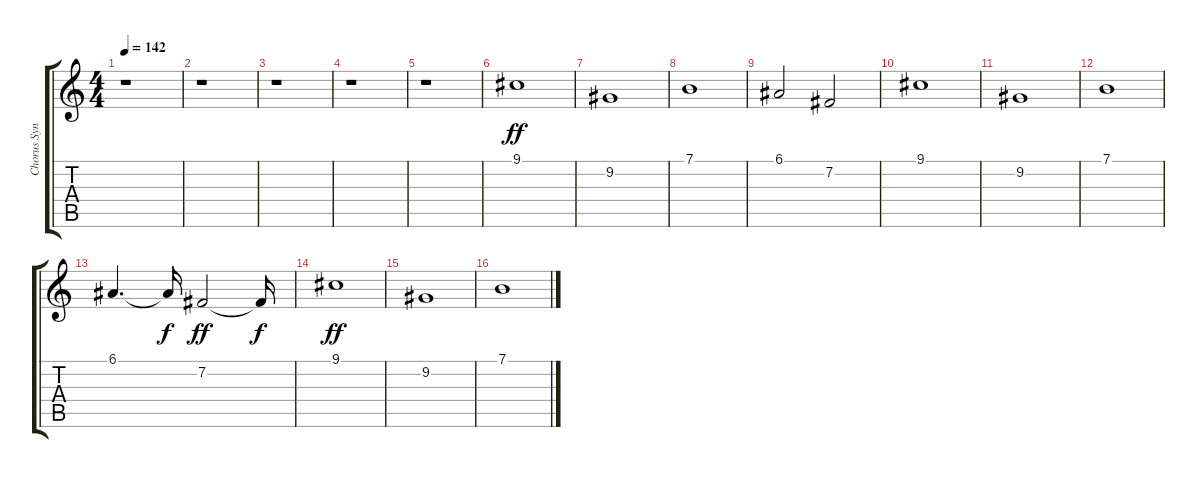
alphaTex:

\track ("Chorus Synth" "Chorus Syn") {instrument synthstrings2}
\staff {score tabs}
\tuning (E4 B3 G3 D3 A2 E2) {hide}
\ts (4 4)
\tempo 142
\clef g2
\ks c
r.1{dy f} |
r.1 |
r.1 |
r.1 |
r.1 |
9.1.1{dy ff} |
9.2.1 |
7.1.1 |
6.1.2 7.2.2 |
9.1.1 |
9.2.1 |
7.1.1 |
6.1.4{d} 6.1{t}.16{dy f} 7.2.2{dy ff} 7.2{t}.16{dy f} |
9.1.1{dy ff} |
9.2.1 |
7.1.1
